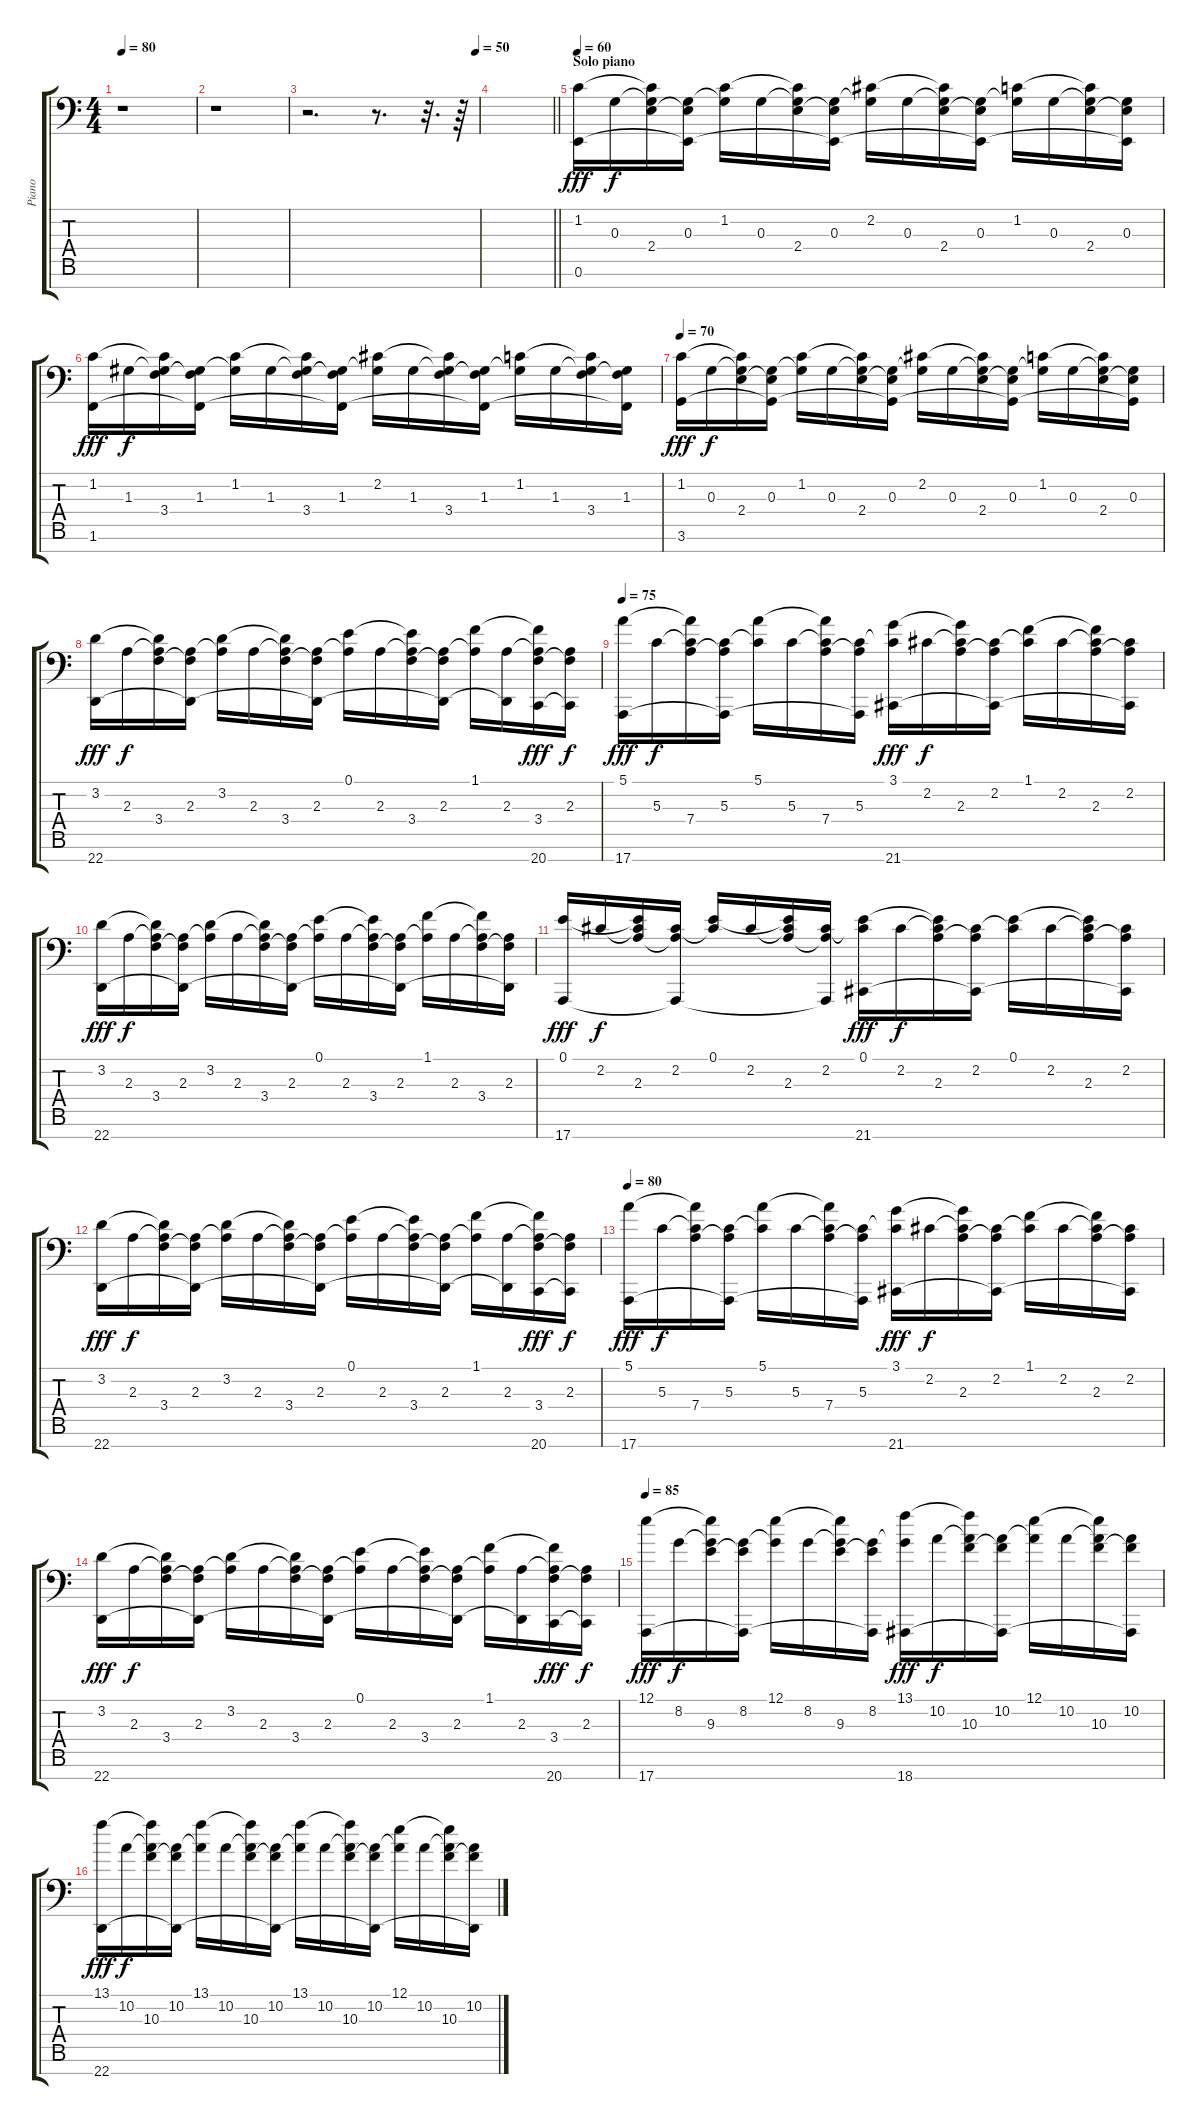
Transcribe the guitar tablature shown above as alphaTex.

\track ("Piano" "Piano") {instrument acousticgrandpiano}
\staff {score tabs}
\tuning (E4 B3 G3 D3 A2 E2 E0) {hide}
\ts (4 4)
\tempo 80
\clef f4
\ks c
r.1{dy fff} |
r.1 |
\tempo (50 0.984375)
r.2{d} r.8{d} r.32{d} r.64 |
\barLineRight lightlight
|
\section ("" "Solo piano")
\tempo 60
(1.2 0.6).16 0.3.16{dy f} (1.2{t} 0.3{t} 2.4).16 (0.3 2.4{t} 0.6{t}).16 (1.2 0.3{t}).16 0.3.16 (1.2{t} 0.3{t} 2.4).16 (0.3 2.4{t} 0.6{t}).16 (2.2 0.3{t}).16 0.3.16 (2.2{t} 0.3{t} 2.4).16 (0.3 2.4{t} 0.6{t}).16 (1.2 0.3{t}).16 0.3.16 (1.2{t} 0.3{t} 2.4).16 (0.3 2.4{t} 0.6{t}).16 |
(1.2 1.6).16{dy fff} 1.3.16{dy f} (1.2{t} 1.3{t} 3.4).16 (1.3 3.4{t} 1.6{t}).16 (1.2 1.3{t}).16 1.3.16 (1.2{t} 1.3{t} 3.4).16 (1.3 3.4{t} 1.6{t}).16 (2.2 1.3{t}).16 1.3.16 (2.2{t} 1.3{t} 3.4).16 (1.3 3.4{t} 1.6{t}).16 (1.2 1.3{t}).16 1.3.16 (1.2{t} 1.3{t} 3.4).16 (1.3 3.4{t} 1.6{t}).16 |
\tempo 70
(1.2 3.6).16{dy fff} 0.3.16{dy f} (1.2{t} 0.3{t} 2.4).16 (0.3 2.4{t} 3.6{t}).16 (1.2 0.3{t}).16 0.3.16 (1.2{t} 0.3{t} 2.4).16 (0.3 2.4{t} 3.6{t}).16 (2.2 0.3{t}).16 0.3.16 (2.2{t} 0.3{t} 2.4).16 (0.3 2.4{t} 3.6{t}).16 (1.2 0.3{t}).16 0.3.16 (1.2{t} 0.3{t} 2.4).16 (0.3 2.4{t} 3.6{t}).16 |
(3.2 22.7).16{dy fff} 2.3.16{dy f} (3.2{t} 2.3{t} 3.4).16 (2.3 3.4{t} 22.7{t}).16 (3.2 2.3{t}).16 2.3.16 (3.2{t} 2.3{t} 3.4).16 (2.3 3.4{t} 22.7{t}).16 (0.1 2.3{t}).16 2.3.16 (0.1{t} 2.3{t} 3.4).16 (2.3 3.4{t} 22.7{t}).16 (1.1 2.3{t}).16 (2.3 22.7{t}).16 (1.1{t} 2.3{t} 3.4 20.7).16{dy fff} (2.3 3.4{t} 20.7{t}).16{dy f} |
\tempo 75
(5.1 17.7).16{dy fff} 5.3.16{dy f} (5.1{t} 5.3{t} 7.4).16 (5.3 7.4{t} 17.7{t}).16 (5.1 5.3{t}).16 5.3.16 (5.1{t} 5.3{t} 7.4).16 (5.3 7.4{t} 17.7{t}).16 (3.1 5.3{t} 21.7).16{dy fff} 2.2.16{dy f} (3.1{t} 2.2{t} 2.3).16 (2.2 2.3{t} 21.7{t}).16 (1.1 2.2{t}).16 2.2.16 (1.1{t} 2.2{t} 2.3).16 (2.2 2.3{t} 21.7{t}).16 |
(3.2 22.7).16{dy fff} 2.3.16{dy f} (3.2{t} 2.3{t} 3.4).16 (2.3 3.4{t} 22.7{t}).16 (3.2 2.3{t}).16 2.3.16 (3.2{t} 2.3{t} 3.4).16 (2.3 3.4{t} 22.7{t}).16 (0.1 2.3{t}).16 2.3.16 (0.1{t} 2.3{t} 3.4).16 (2.3 3.4{t} 22.7{t}).16 (1.1 2.3{t}).16 2.3.16 (1.1{t} 2.3{t} 3.4).16 (2.3 3.4{t} 22.7{t}).16 |
(0.1 17.7).16{dy fff} 2.2.16{dy f} (0.1{t} 2.2{t} 2.3).16 (2.2 2.3{t} 17.7{t}).16 (0.1 2.2{t}).16 2.2.16 (0.1{t} 2.2{t} 2.3).16 (2.2 2.3{t} 17.7{t}).16 (0.1 2.2{t} 21.7).16{dy fff} 2.2.16{dy f} (0.1{t} 2.2{t} 2.3).16 (2.2 2.3{t} 21.7{t}).16 (0.1 2.2{t}).16 2.2.16 (0.1{t} 2.2{t} 2.3).16 (2.2 2.3{t} 21.7{t}).16 |
(3.2 22.7).16{dy fff} 2.3.16{dy f} (3.2{t} 2.3{t} 3.4).16 (2.3 3.4{t} 22.7{t}).16 (3.2 2.3{t}).16 2.3.16 (3.2{t} 2.3{t} 3.4).16 (2.3 3.4{t} 22.7{t}).16 (0.1 2.3{t}).16 2.3.16 (0.1{t} 2.3{t} 3.4).16 (2.3 3.4{t} 22.7{t}).16 (1.1 2.3{t}).16 (2.3 22.7{t}).16 (1.1{t} 2.3{t} 3.4 20.7).16{dy fff} (2.3 3.4{t} 20.7{t}).16{dy f} |
\tempo 80
(5.1 17.7).16{dy fff} 5.3.16{dy f} (5.1{t} 5.3{t} 7.4).16 (5.3 7.4{t} 17.7{t}).16 (5.1 5.3{t}).16 5.3.16 (5.1{t} 5.3{t} 7.4).16 (5.3 7.4{t} 17.7{t}).16 (3.1 5.3{t} 21.7).16{dy fff} 2.2.16{dy f} (3.1{t} 2.2{t} 2.3).16 (2.2 2.3{t} 21.7{t}).16 (1.1 2.2{t}).16 2.2.16 (1.1{t} 2.2{t} 2.3).16 (2.2 2.3{t} 21.7{t}).16 |
(3.2 22.7).16{dy fff} 2.3.16{dy f} (3.2{t} 2.3{t} 3.4).16 (2.3 3.4{t} 22.7{t}).16 (3.2 2.3{t}).16 2.3.16 (3.2{t} 2.3{t} 3.4).16 (2.3 3.4{t} 22.7{t}).16 (0.1 2.3{t}).16 2.3.16 (0.1{t} 2.3{t} 3.4).16 (2.3 3.4{t} 22.7{t}).16 (1.1 2.3{t}).16 (2.3 22.7{t}).16 (1.1{t} 2.3{t} 3.4 20.7).16{dy fff} (2.3 3.4{t} 20.7{t}).16{dy f} |
\tempo 85
(12.1 17.7).16{dy fff} 8.2.16{dy f} (12.1{t} 8.2{t} 9.3).16 (8.2 9.3{t} 17.7{t}).16 (12.1 8.2{t}).16 8.2.16 (12.1{t} 8.2{t} 9.3).16 (8.2 9.3{t} 17.7{t}).16 (13.1 8.2{t} 18.7).16{dy fff} 10.2.16{dy f} (13.1{t} 10.2{t} 10.3).16 (10.2 10.3{t} 18.7{t}).16 (12.1 10.2{t}).16 10.2.16 (12.1{t} 10.2{t} 10.3).16 (10.2 10.3{t} 18.7{t}).16 |
(13.1 22.7).16{dy fff} 10.2.16{dy f} (13.1{t} 10.2{t} 10.3).16 (10.2 10.3{t} 22.7{t}).16 (13.1 10.2{t}).16 10.2.16 (13.1{t} 10.2{t} 10.3).16 (10.2 10.3{t} 22.7{t}).16 (13.1 10.2{t}).16 10.2.16 (13.1{t} 10.2{t} 10.3).16 (10.2 10.3{t} 22.7{t}).16 (12.1 10.2{t}).16 10.2.16 (12.1{t} 10.2{t} 10.3).16 (10.2 10.3{t} 22.7{t}).16
